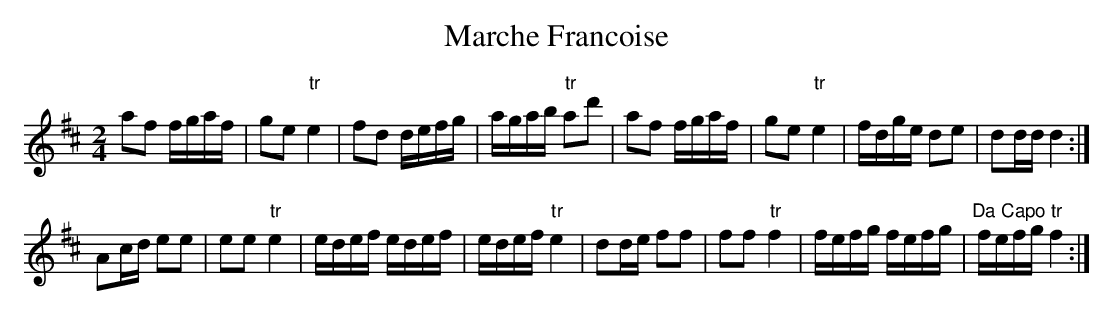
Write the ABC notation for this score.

X:1
T:Marche Francoise
M:2/4
K:D major
a2f2 fgaf| g2e2 "tr"e4| f2d2 defg| agab "tr"a2d'2|\
a2f2 fgaf| g2e2 "tr"e4| fdge d2e2| d2dd d4:|
A2cd e2e2| e2e2 "tr"e4| edef edef| edef "tr"e4|\
d2de f2f2| f2f2 "tr"f4| fefg fefg| "Da Capo"fefg "tr"f4:|
